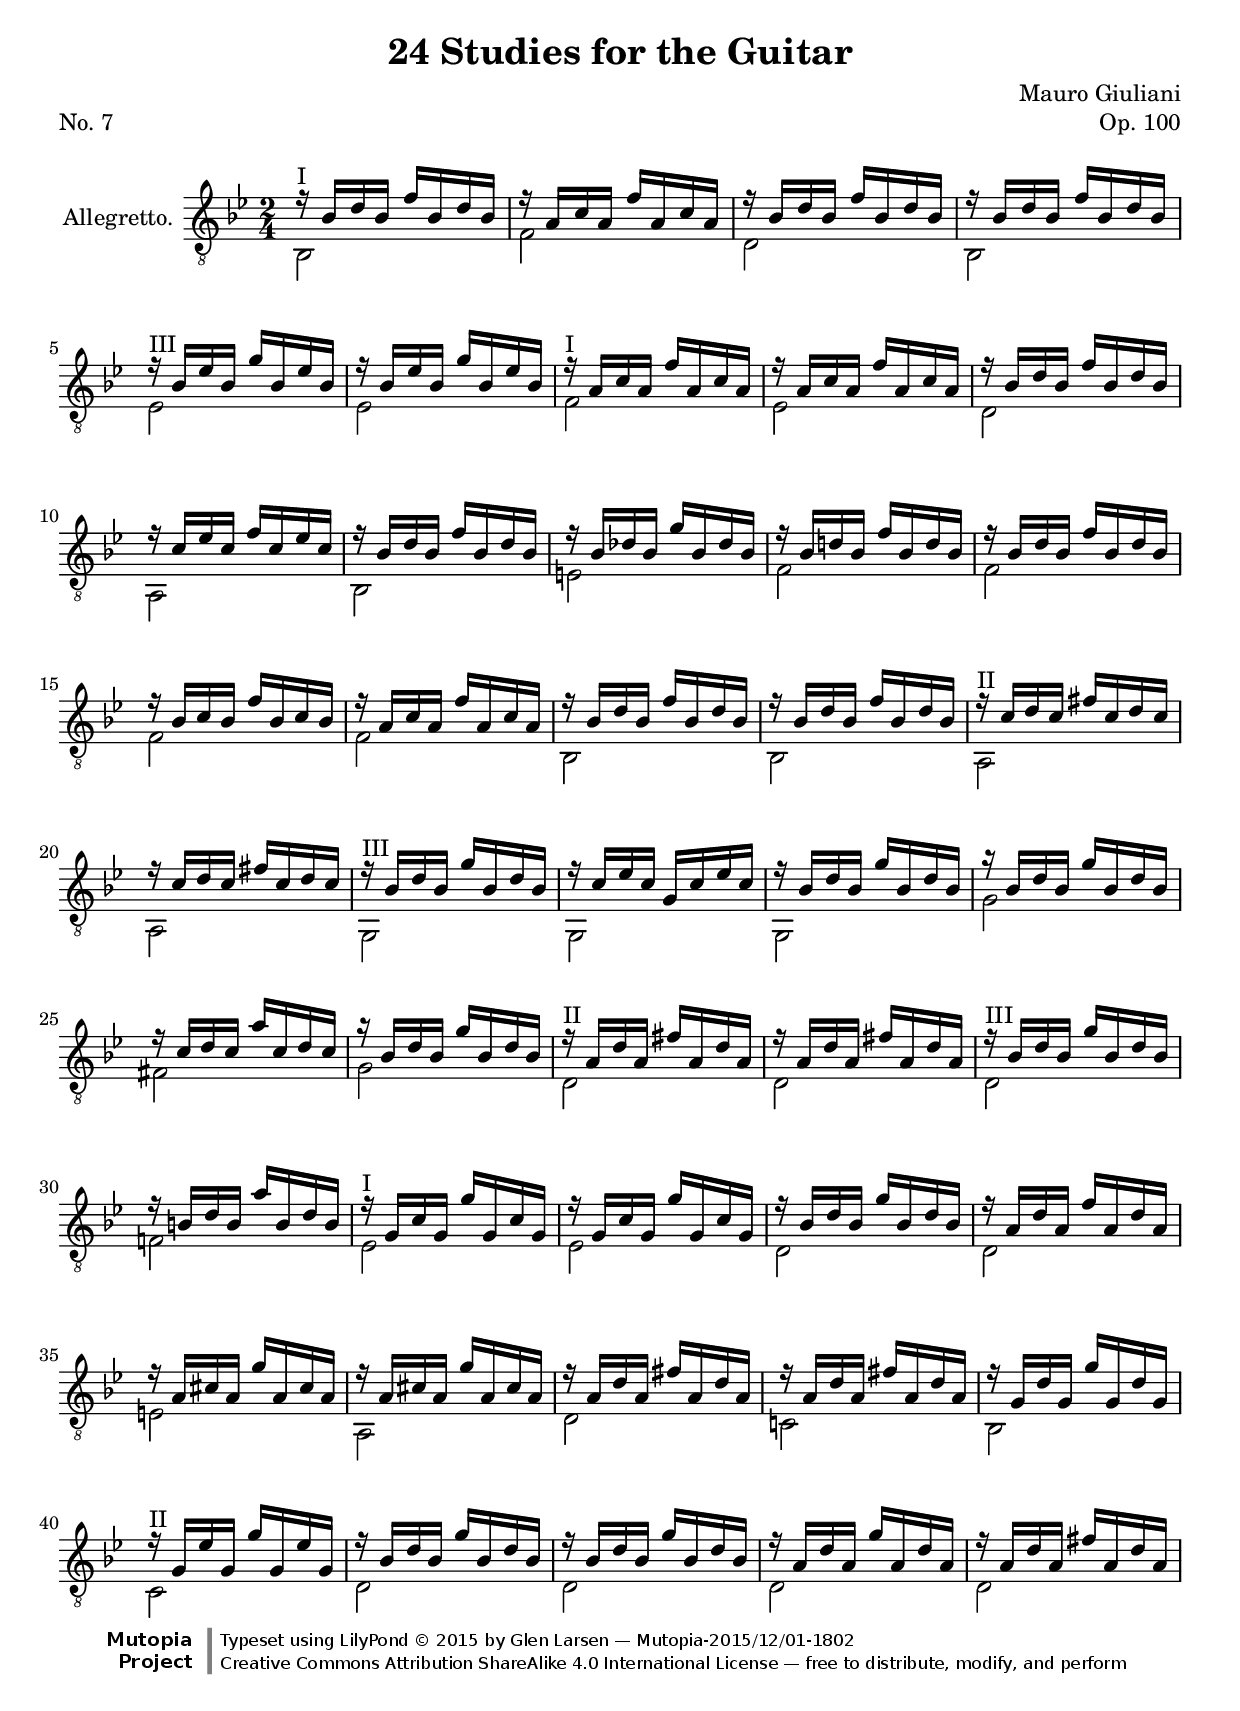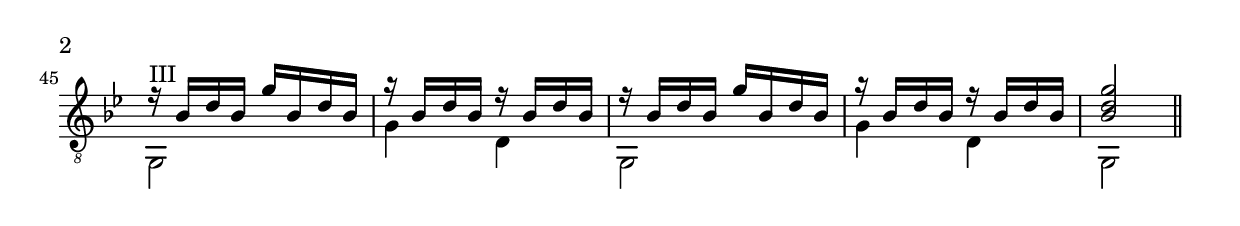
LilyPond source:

\version "2.19.32"

\header {
  title = "24 Studies for the Guitar"
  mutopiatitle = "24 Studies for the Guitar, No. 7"
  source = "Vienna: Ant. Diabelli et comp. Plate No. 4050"
  %source = "Statens musikbibliotek - The Music Library of Sweden"
  date = "c.1832"
  composer = "Mauro Giuliani"
  opus = "Op. 100"
  piece = "No. 7"
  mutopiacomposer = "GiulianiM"
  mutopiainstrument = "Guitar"
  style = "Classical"
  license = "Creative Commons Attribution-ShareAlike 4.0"
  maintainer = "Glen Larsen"
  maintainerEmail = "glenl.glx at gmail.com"

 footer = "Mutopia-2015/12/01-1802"
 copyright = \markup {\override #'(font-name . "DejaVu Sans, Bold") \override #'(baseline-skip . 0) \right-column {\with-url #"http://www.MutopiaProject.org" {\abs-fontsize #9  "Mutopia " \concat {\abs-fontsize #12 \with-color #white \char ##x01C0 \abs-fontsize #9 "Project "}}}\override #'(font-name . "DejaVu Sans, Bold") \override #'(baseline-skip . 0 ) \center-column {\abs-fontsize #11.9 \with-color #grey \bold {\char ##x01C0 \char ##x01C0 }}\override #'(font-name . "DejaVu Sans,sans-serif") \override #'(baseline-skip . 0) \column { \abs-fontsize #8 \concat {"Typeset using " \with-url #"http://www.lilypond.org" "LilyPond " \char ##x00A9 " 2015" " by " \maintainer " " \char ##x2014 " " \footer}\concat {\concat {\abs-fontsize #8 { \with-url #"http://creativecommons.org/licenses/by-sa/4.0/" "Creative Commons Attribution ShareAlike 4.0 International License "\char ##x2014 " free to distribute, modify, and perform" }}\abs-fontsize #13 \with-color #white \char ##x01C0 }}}
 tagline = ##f
}

\paper {
  % add space between composer/opus markup and first staff
  markup-system-spacing #'padding = #3
  % add a little space between composer and opus
  markup-markup-spacing #'padding = #1.2
  top-margin = #8
  bottom-margin = #10
}

\layout {
  indent = 60\pt
  short-indent = 0\pt
}

upperVoice = \relative c' {
  \voiceOne
  r16^\markup{"I"} bes[ d bes] f'[ bes, d bes] |
  r16 a[ c a] f'[ a, c a] |
  \repeat unfold 2 { r16 bes[ d bes] f'[ bes, d bes] | }
  r16^\markup{"III"} bes[ ees bes] g'[ bes, ees bes] |
  r16 bes[ ees bes] g'[ bes, ees bes] |
  r16^\markup{"I"} a[ c a] f'[ a, c a] |
  r16 a[ c a] f'[ a, c a] |
  r16 bes[ d bes] f'[ bes, d bes] |
  r16 c[ ees c] f[ c ees c] |
  r16 bes[ d bes] f'[ bes, d bes] |
  r16 bes[ des bes] g'[ bes, des bes] |
  r16 bes[ d! bes] f'[ bes, d bes] |
  r16 bes[ d bes] f'[ bes, d bes] |
  r16 bes[ c bes] f'[ bes, c bes] |
  r16 a[ c a] f'[ a, c a] |
  r16 bes[ d bes] f'[ bes, d bes] |
  r16 bes[ d bes] f'[ bes, d bes] |
  r16^\markup{"II"} c[ d c] fis[ c d c] |
  r16 c[d c] fis[ c d c] |
  r16^\markup{"III"} bes[ d bes] g'[ bes, d bes] |
  r16 c[ ees c] g[ c ees c] |
  r16 bes[ d bes] g'[ bes, d bes] |
  r16 bes[ d bes] g'[ bes, d bes] |
  r16 c[ d c] a'[ c, d c] |
  r16 bes[ d bes] g'[ bes, d bes] |
  r16^\markup{"II"} a[ d a] fis'[ a, d a] |
  r16 a[ d a] fis'[ a, d a] |
  r16^\markup{"III"} bes[ d bes] g'[ bes, d bes] |
  r16 b[ d b] a'[ b, d b] |
  r16^\markup{"I"} g[ c g] g'[ g, c g] |
  r16 g[ c g] g'[ g, c g] |
  r16 bes[ d bes] g'[ bes, d bes] |
  r16 a[ d a] f'[ a, d a] |
  r16 a[ cis a] g'[ a, cis a] |
  r16 a[ cis a] g'[ a, cis a] |
  r16 a[ d a] fis'[ a, d a] |
  r16 a[ d a] fis'[ a, d a] |
  r16 g[ d' g,] g'[ g, d' g,] |
  r16^\markup{"II"} g[ ees' g,] g'[ g, ees' g,] |
  r16 bes[ d bes] g'[ bes, d bes] |
  r16 bes[ d bes] g'[ bes, d bes] |
  r16 a[ d a] g'[ a, d a] |
  r16 a[ d a] fis'[ a, d a] |
  r16^\markup{"III"} bes[ d bes] g'[ bes, d bes] |
  r16 bes[ d bes] r16 bes[ d bes] |
  r16 bes[ d bes] g'[ bes, d bes] |
  r16 bes[ d bes] r16 bes[ d bes] |
  <bes d g>2
  \bar "||"
}

lowerVoice = \relative c {
  \voiceTwo
  bes2 |
  f'2 |
  d2 |
  bes2 |
  ees2 |
  ees2 |
  f2 |
  ees2 |
  d2 |
  a2 |
  bes2 |
  e2 |
  \repeat unfold 4 { f2 | }
  bes,2 |
  bes2 |
  a2 |
  a2 |
  \repeat unfold 3 { g2 | }
  g'2 |
  fis2 |
  g2 |
  \repeat unfold 3{ d2 | }
  f!2 |
  ees2 |
  ees2 |
  d2 |
  d2 |
  e2 |
  a,2 |
  d2 |
  c!2 |
  bes2 |
  c2 |
  \repeat unfold 4 { d2 | }
  g,2 |
  g'4 d |
  g,2 |
  g'4 d |
  g,2
}

\score {
  <<
    \new Staff = "Guitar"
    <<
      \set Staff.instrumentName = #"Allegretto."
      \set Staff.midiInstrument = #"acoustic guitar (nylon)"
      \clef "treble_8"
      \key bes \major
      \time 2/4
      \context Voice = "upperVoice" \upperVoice
      \context Voice = "lowerVoice" \lowerVoice
    >>
%{
    \new TabStaff = "guitar tab"
    <<
      \clef moderntab
      \context TabVoice = "upperVoice" \upperVoice
      \context TabVoice = "lowerVoice" \lowerVoice
    >>
%}
  >>
  \layout {}
  \midi {
    \tempo 4 = 96
  }
}
